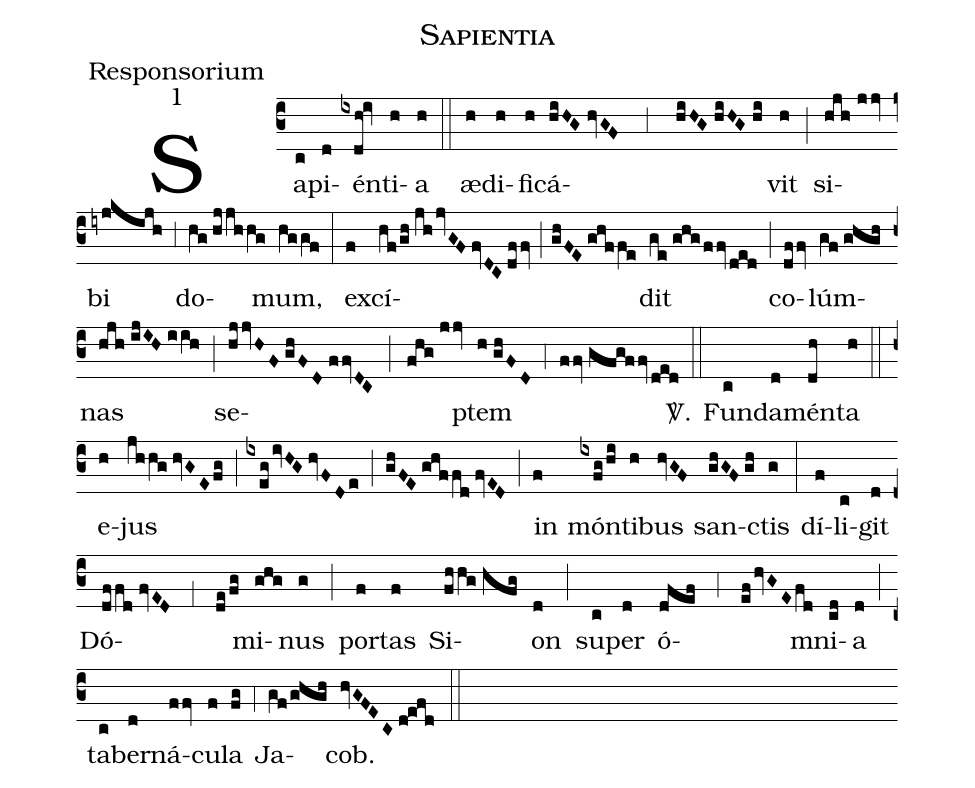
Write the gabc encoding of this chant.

name:Sapientia;
office-part:Responsorium;
mode:1;
%%
c4() Sa(c)pi(d)én(ixdh!iv)ti(h)a(h) (::) æ(h)di(h)fi(h)cá(hiHG//hvGF;3hiHG//hiHG//hi)vit(h) (;) si(hjh//jjv)bi(iyjkijh) (;3) do(hg//hjjhhg)mum,(hggf) (:) ex(f)cí(hf/gh//jh/jvGF//fvDC//dffv;ghFE//ghffe)dit(ge//ghg/ffv/ded) (;) co(dffv)lúm(gf//ghgh)nas(hjh//ijIH//iih) (;) se(hjjvHF//ghFD//ffvDC;fhg//jjv)ptem(h//ghFD) (;4) (ffv//gfgffv/ded) <sp>V/</sp>.(::) Fun(c)da(d)mén(dh)ta(h) (::) e(h)jus(jhhg//hvGE/fg) (;) (ixeg/ivHG//hvFDe) (;) (ghFE//ghffd//fvED) (;) in(f) món(ixfg/hi)ti(h)bus(hvGF) san(ghGF//gh)ctis(g) (:) dí(f)li(c)git(d) Dó(dffd//fvED;1de/fg)mi(ghg)nus(g) (;) por(f)tas(f) Si(fhhg//hfg)on(d) (;) su(c)per(d) ó(dfef;4ef/hvGE/fd)mni(cd)a(d) (;) ta(c)ber(d)ná(ffv)cu(f)la(fg) (;4) Ja(gf/ghgh)cob.(hvGFEC//d!efd) (::)
